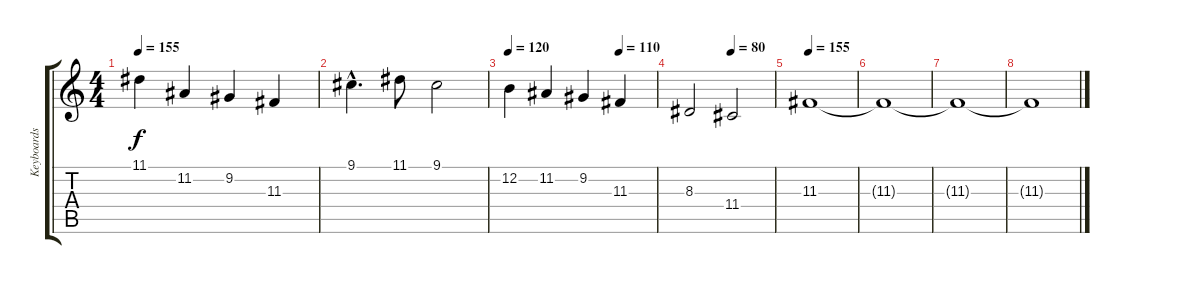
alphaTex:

\track ("Keyboards" "Keyboards") {instrument lead1square}
\staff {score tabs}
\tuning (E4 B3 G3 D3 A2 E2) {hide}
\ts (4 4)
\tempo 155
\clef g2
\ks c
11.1{t}.4{dy f} 11.2.4 9.2.4 11.3.4 |
9.1{hac}.4{d} 11.1.8 9.1.2 |
\tempo 120
\tempo (110 0.75)
12.2.4 11.2.4 9.2.4 11.3.4 |
\tempo (80 0.5)
8.3.2 11.4.2 |
\tempo 155
11.3.1 |
11.3{t}.1 |
11.3{t}.1 |
11.3{t}.1
